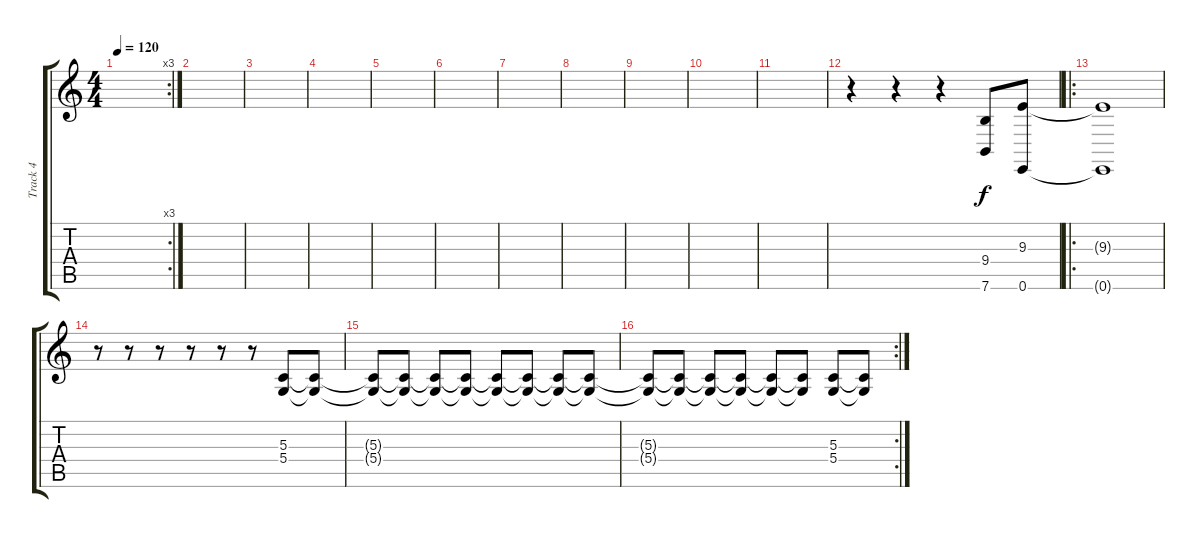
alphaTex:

\track ("Track 4" "Track 4") {instrument gunshot}
\staff {score tabs}
\tuning (E4 B3 G3 D3 A2 E2) {hide}
\rc 3
\ts (4 4)
\tempo 120
\clef g2
\ks c
|
|
|
|
|
|
|
|
|
|
|
r.4 r.4 r.4 (9.4 7.6).8 (9.3 0.6).8 |
\ro
(9.3{t} 0.6{t}).1 |
r.8 r.8 r.8 r.8 r.8 r.8 (5.3 5.4).8 (5.3{t} 5.4{t}).8 |
(5.3{t} 5.4{t}).8 (5.3{t} 5.4{t}).8 (5.3{t} 5.4{t}).8 (5.3{t} 5.4{t}).8 (5.3{t} 5.4{t}).8 (5.3{t} 5.4{t}).8 (5.3{t} 5.4{t}).8 (5.3{t} 5.4{t}).8 |
\rc 2
(5.3{t} 5.4{t}).8 (5.3{t} 5.4{t}).8 (5.3{t} 5.4{t}).8 (5.3{t} 5.4{t}).8 (5.3{t} 5.4{t}).8 (5.3{t} 5.4{t}).8 (5.3 5.4).8 (5.3{t} 5.4{t}).8
